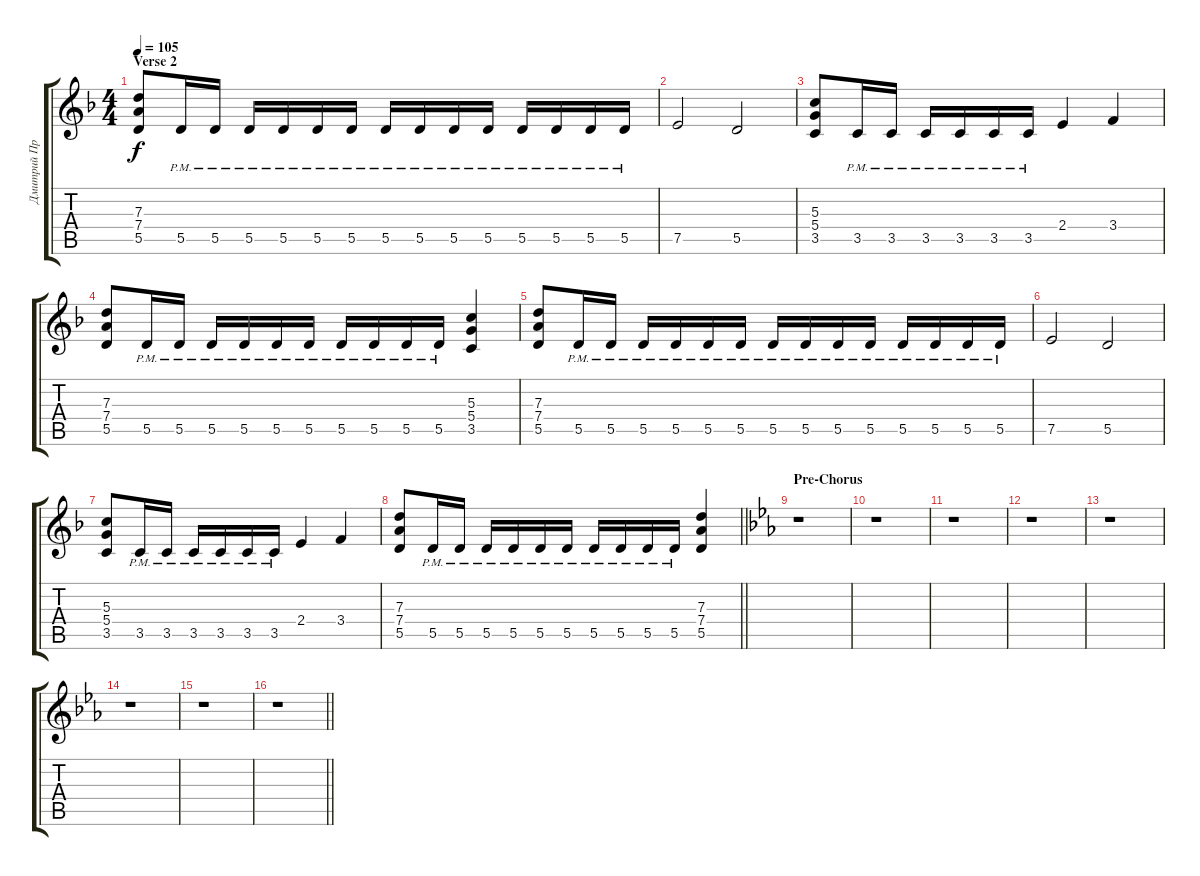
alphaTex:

\track ("Дмитрий Процко" "Дмитрий Пр") {instrument distortionguitar}
\staff {score tabs}
\tuning (E4 B3 G3 D3 A2 E2) {hide}
\ts (4 4)
\section ("" "Verse 2")
\tempo 105
\clef g2
\ks f
(7.3 7.4 5.5).8{dy f} 5.5{pm}.16 5.5{pm}.16 5.5{pm}.16 5.5{pm}.16 5.5{pm}.16 5.5{pm}.16 5.5{pm}.16 5.5{pm}.16 5.5{pm}.16 5.5{pm}.16 5.5{pm}.16 5.5{pm}.16 5.5{pm}.16 5.5{pm}.16 |
7.5.2 5.5.2 |
(5.3 5.4 3.5).8 3.5{pm}.16 3.5{pm}.16 3.5{pm}.16 3.5{pm}.16 3.5{pm}.16 3.5{pm}.16 2.4.4 3.4.4 |
(7.3 7.4 5.5).8 5.5{pm}.16 5.5{pm}.16 5.5{pm}.16 5.5{pm}.16 5.5{pm}.16 5.5{pm}.16 5.5{pm}.16 5.5{pm}.16 5.5{pm}.16 5.5{pm}.16 (5.3 5.4 3.5).4 |
(7.3 7.4 5.5).8 5.5{pm}.16 5.5{pm}.16 5.5{pm}.16 5.5{pm}.16 5.5{pm}.16 5.5{pm}.16 5.5{pm}.16 5.5{pm}.16 5.5{pm}.16 5.5{pm}.16 5.5{pm}.16 5.5{pm}.16 5.5{pm}.16 5.5{pm}.16 |
7.5.2 5.5.2 |
(5.3 5.4 3.5).8 3.5{pm}.16 3.5{pm}.16 3.5{pm}.16 3.5{pm}.16 3.5{pm}.16 3.5{pm}.16 2.4.4 3.4.4 |
\barLineRight lightlight
(7.3 7.4 5.5).8 5.5{pm}.16 5.5{pm}.16 5.5{pm}.16 5.5{pm}.16 5.5{pm}.16 5.5{pm}.16 5.5{pm}.16 5.5{pm}.16 5.5{pm}.16 5.5{pm}.16 (7.3 7.4 5.5).4 |
\section ("" "Pre-Chorus")
\ks eb
r.1 |
r.1 |
r.1 |
r.1 |
r.1 |
r.1 |
r.1 |
\barLineRight lightlight
r.1
